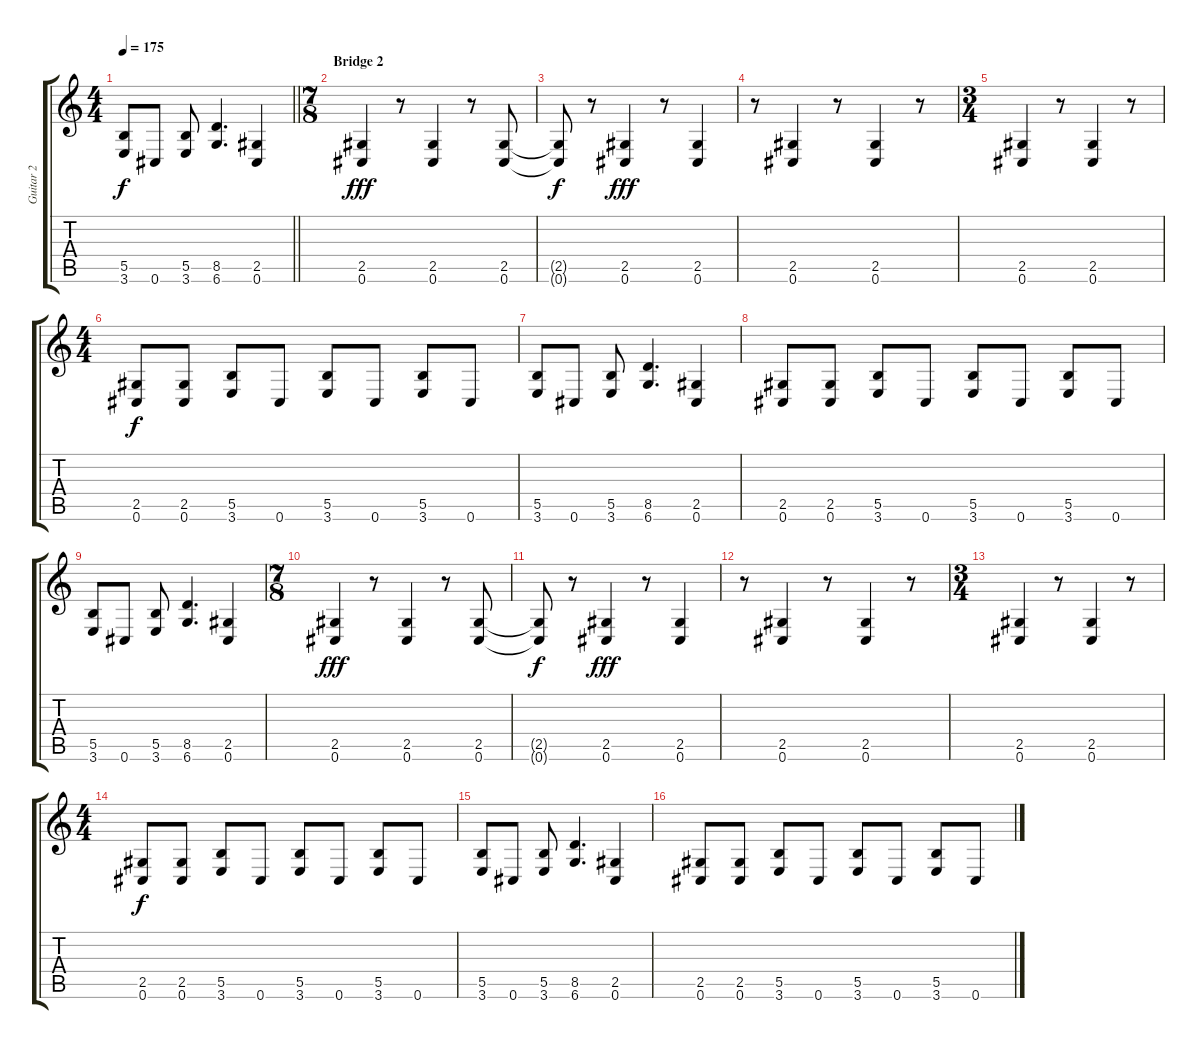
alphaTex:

\track ("Guitar 2" "Guitar 2") {instrument overdrivenguitar}
\staff {score tabs}
\tuning (Db4 Ab3 E3 B2 Gb2 Db2) {hide}
\ts (4 4)
\tempo 175
\clef g2
\barLineRight lightlight
\ks c
(5.5 3.6).8{dy f} 0.6.8 (5.5 3.6).8 (8.5 6.6).4{d} (2.5 0.6).4 |
\ts (7 8)
\section ("" "Bridge 2")
(2.5 0.6).4{dy fff} r.8 (2.5 0.6).4 r.8 (2.5 0.6).8 |
(2.5{t} 0.6{t}).8{dy f} r.8 (2.5 0.6).4{dy fff} r.8 (2.5 0.6).4 |
r.8 (2.5 0.6).4 r.8 (2.5 0.6).4 r.8 |
\ts (3 4)
(2.5 0.6).4 r.8 (2.5 0.6).4 r.8 |
\ts (4 4)
(2.5 0.6).8{dy f} (2.5 0.6).8 (5.5 3.6).8 0.6.8 (5.5 3.6).8 0.6.8 (5.5 3.6).8 0.6.8 |
(5.5 3.6).8 0.6.8 (5.5 3.6).8 (8.5 6.6).4{d} (2.5 0.6).4 |
(2.5 0.6).8 (2.5 0.6).8 (5.5 3.6).8 0.6.8 (5.5 3.6).8 0.6.8 (5.5 3.6).8 0.6.8 |
(5.5 3.6).8 0.6.8 (5.5 3.6).8 (8.5 6.6).4{d} (2.5 0.6).4 |
\ts (7 8)
(2.5 0.6).4{dy fff} r.8 (2.5 0.6).4 r.8 (2.5 0.6).8 |
(2.5{t} 0.6{t}).8{dy f} r.8 (2.5 0.6).4{dy fff} r.8 (2.5 0.6).4 |
r.8 (2.5 0.6).4 r.8 (2.5 0.6).4 r.8 |
\ts (3 4)
(2.5 0.6).4 r.8 (2.5 0.6).4 r.8 |
\ts (4 4)
(2.5 0.6).8{dy f} (2.5 0.6).8 (5.5 3.6).8 0.6.8 (5.5 3.6).8 0.6.8 (5.5 3.6).8 0.6.8 |
(5.5 3.6).8 0.6.8 (5.5 3.6).8 (8.5 6.6).4{d} (2.5 0.6).4 |
(2.5 0.6).8 (2.5 0.6).8 (5.5 3.6).8 0.6.8 (5.5 3.6).8 0.6.8 (5.5 3.6).8 0.6.8
